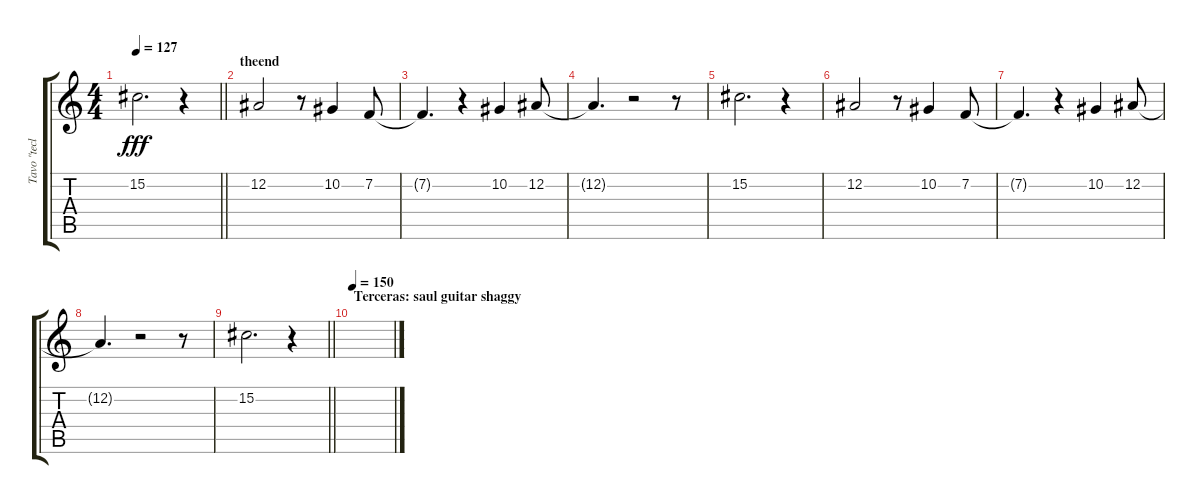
\track ("Tavo \"teclados\"" "Tavo \"tecl") {instrument lead2sawtooth}
\staff {score tabs}
\tuning (Eb4 Bb3 Gb3 Db3 Ab2 Eb2) {hide}
\ts (4 4)
\tempo 127
\clef g2
\barLineRight lightlight
\ks c
15.2.2{d dy fff} r.4 |
\section ("" "theend")
12.2.2{instrument lead8bassandlead} r.8 10.2.4 7.2.8 |
7.2{t}.4{d} r.4 10.2.4 12.2.8 |
12.2{t}.4{d} r.2 r.8 |
15.2.2{d} r.4 |
12.2.2 r.8 10.2.4 7.2.8 |
7.2{t}.4{d} r.4 10.2.4 12.2.8 |
12.2{t}.4{d} r.2 r.8 |
\barLineRight lightlight
15.2.2{d} r.4 |
\section ("" "Terceras: saul guitar shaggy")
\tempo 150
